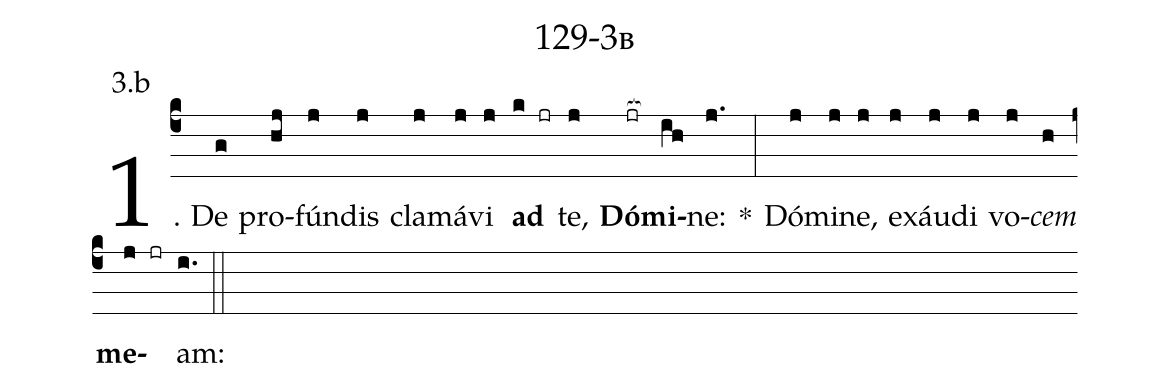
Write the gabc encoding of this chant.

name: 129-3b;
annotation: 3.b;
%%
(c4)1. De(g) pro(hj)fún(j)dis(j) cla(j)má(j)vi(j) <b>ad</b>(k jr) te,(j) <b>Dó</b>(jr[ocb:1{])<b>mi</b>(ih[ocb:0}])ne:(j.) *(:) Dó(j)mi(j)ne,(j) ex(j)áu(j)di(j) vo(j)<i>cem</i>(h) <b>me</b>(j jr)am:(i.) (::)
